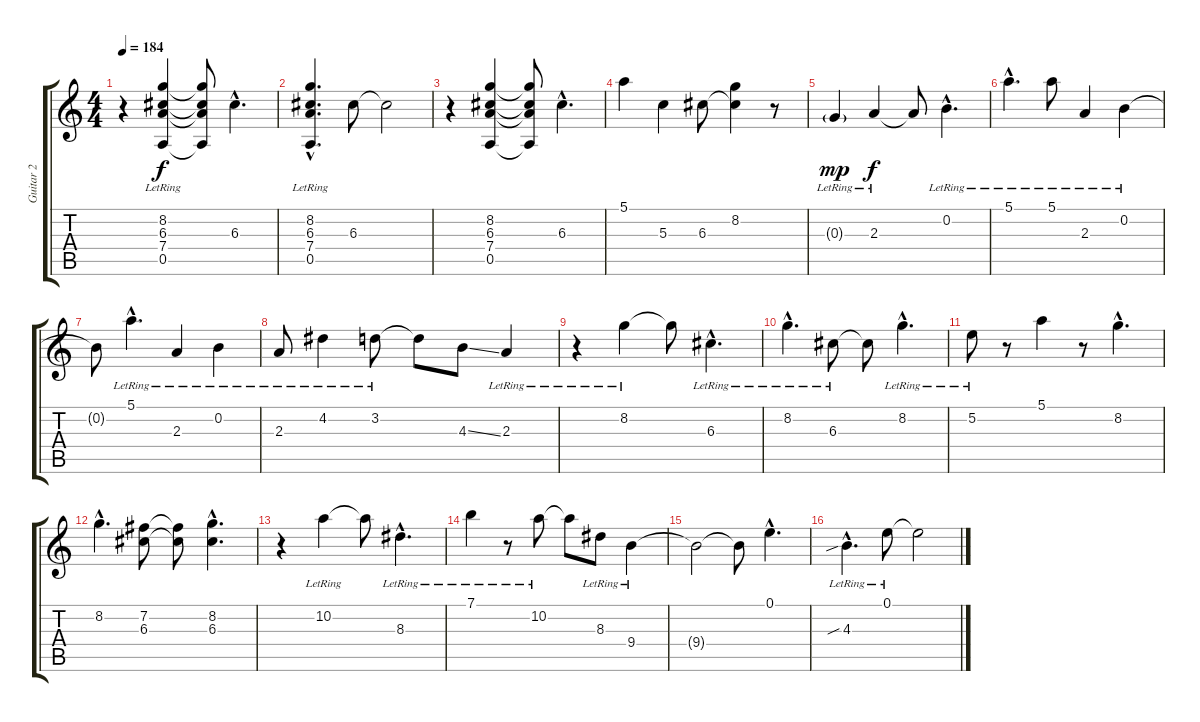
\track ("Guitar 2" "Guitar 2") {instrument electricguitarjazz}
\staff {score tabs}
\tuning (E4 B3 G3 D3 A2 E2) {hide}
\ts (4 4)
\tempo 184
\clef g2
\ks c
r.4{dy f} (8.2{lr} 6.3{lr} 7.4 0.5{lr}).4 (8.2{t} 6.3{t} 7.4{t} 0.5{t}).8 6.3{hac}.4{d} |
(8.2{hac lr} 6.3{hac lr} 7.4{hac lr} 0.5{hac lr}).4{d} 6.3.8 6.3{t}.2 |
r.4 (8.2 6.3 7.4 0.5).4 (8.2{t} 6.3{t} 7.4{t} 0.5{t}).8 6.3{hac}.4{d} |
5.1.4 5.3.4 6.3.8 (8.2 6.3{t}).4 r.8 |
0.3{g lr}.4{dy mp} 2.3{lr}.4{dy f} 2.3{t}.8 0.2{hac lr}.4{d} |
5.1{hac lr}.4{d} 5.1{lr}.8 2.3{lr}.4 0.2{lr}.4 |
0.2{t}.8 5.1{hac lr}.4{d} 2.3{lr}.4 0.2{lr}.4 |
2.3{lr}.8 4.2{lr}.4 3.2{lr}.8 3.2{t}.8 4.3{ss}.8 2.3{lr}.4 |
r.4 8.2{lr}.4 8.2{t}.8 6.3{hac lr}.4{d} |
8.2{hac lr}.4{d} 6.3{lr}.8 6.3{t}.8 8.2{hac lr}.4{d} |
5.2{lr}.8 r.8 5.1.4 r.8 8.2{hac}.4{d} |
8.2{hac}.4{d} (7.2 6.3).8 (7.2{t} 6.3{t}).8 (8.2{hac} 6.3{hac}).4{d} |
r.4 10.2{lr}.4 10.2{t}.8 8.3{hac lr}.4{d} |
7.1{lr}.4 r.8 10.2{lr}.8 10.2{t}.8 8.3{lr}.8 9.4{lr}.4 |
9.4{t}.2 9.4{t}.8 0.1{hac}.4{d} |
4.3{sib hac lr}.4{d} 0.1{lr}.8 0.1{t}.2
